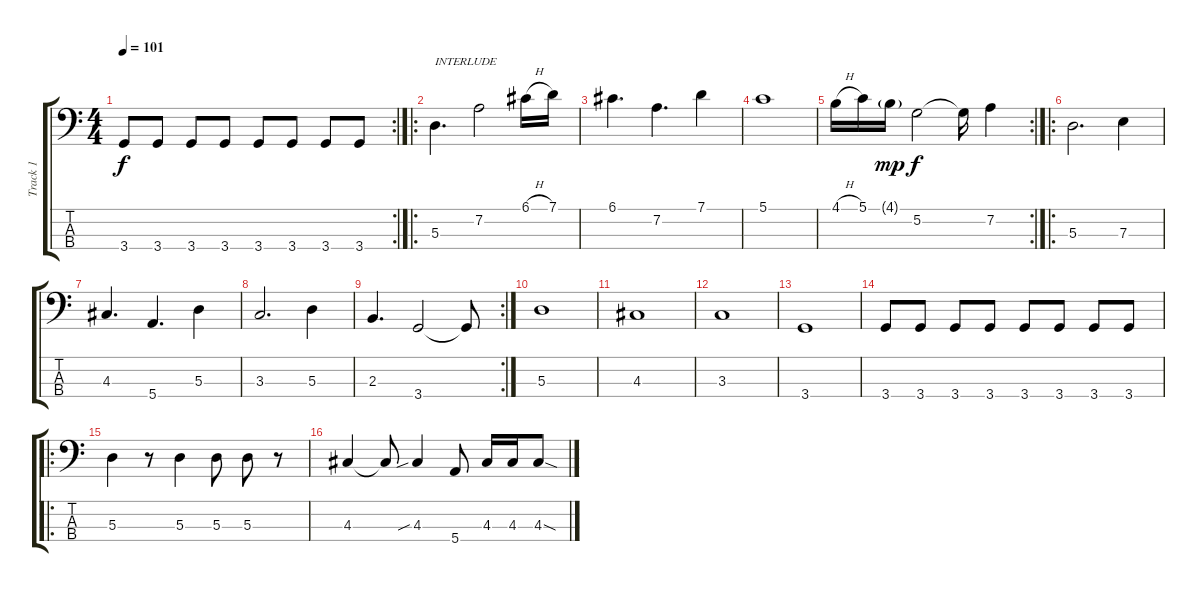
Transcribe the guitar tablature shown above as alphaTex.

\track ("Track 1" "Track 1") {instrument electricbassfinger}
\staff {score tabs}
\tuning (G2 D2 A1 E1) {hide}
\rc 2
\ts (4 4)
\tempo 101
\clef f4
\ks c
3.4.8{dy f} 3.4.8 3.4.8 3.4.8 3.4.8 3.4.8 3.4.8 3.4.8 |
\ro
5.3.4{d txt "INTERLUDE"} 7.2.2 6.1{h}.16 7.1.16 |
6.1.4{d} 7.2.4{d} 7.1.4 |
5.1.1 |
\rc 2
4.1{h}.16 5.1.16 4.1{g}.16{dy mp} 5.2.2{dy f} 5.2{t}.16 7.2.4 |
\ro
5.3.2{d} 7.3.4 |
4.3.4{d} 5.4.4{d} 5.3.4 |
3.3.2{d} 5.3.4 |
\rc 2
2.3.4{d} 3.4.2 3.4{t}.8 |
5.3.1 |
4.3.1 |
3.3.1 |
3.4.1 |
3.4.8 3.4.8 3.4.8 3.4.8 3.4.8 3.4.8 3.4.8 3.4.8 |
\ro
5.3.4 r.8 5.3.4 5.3.8 5.3.8 r.8 |
4.3.4 4.3{t}.8 4.3{sib}.4 5.4.8 4.3.16 4.3.16 4.3{sod}.8
